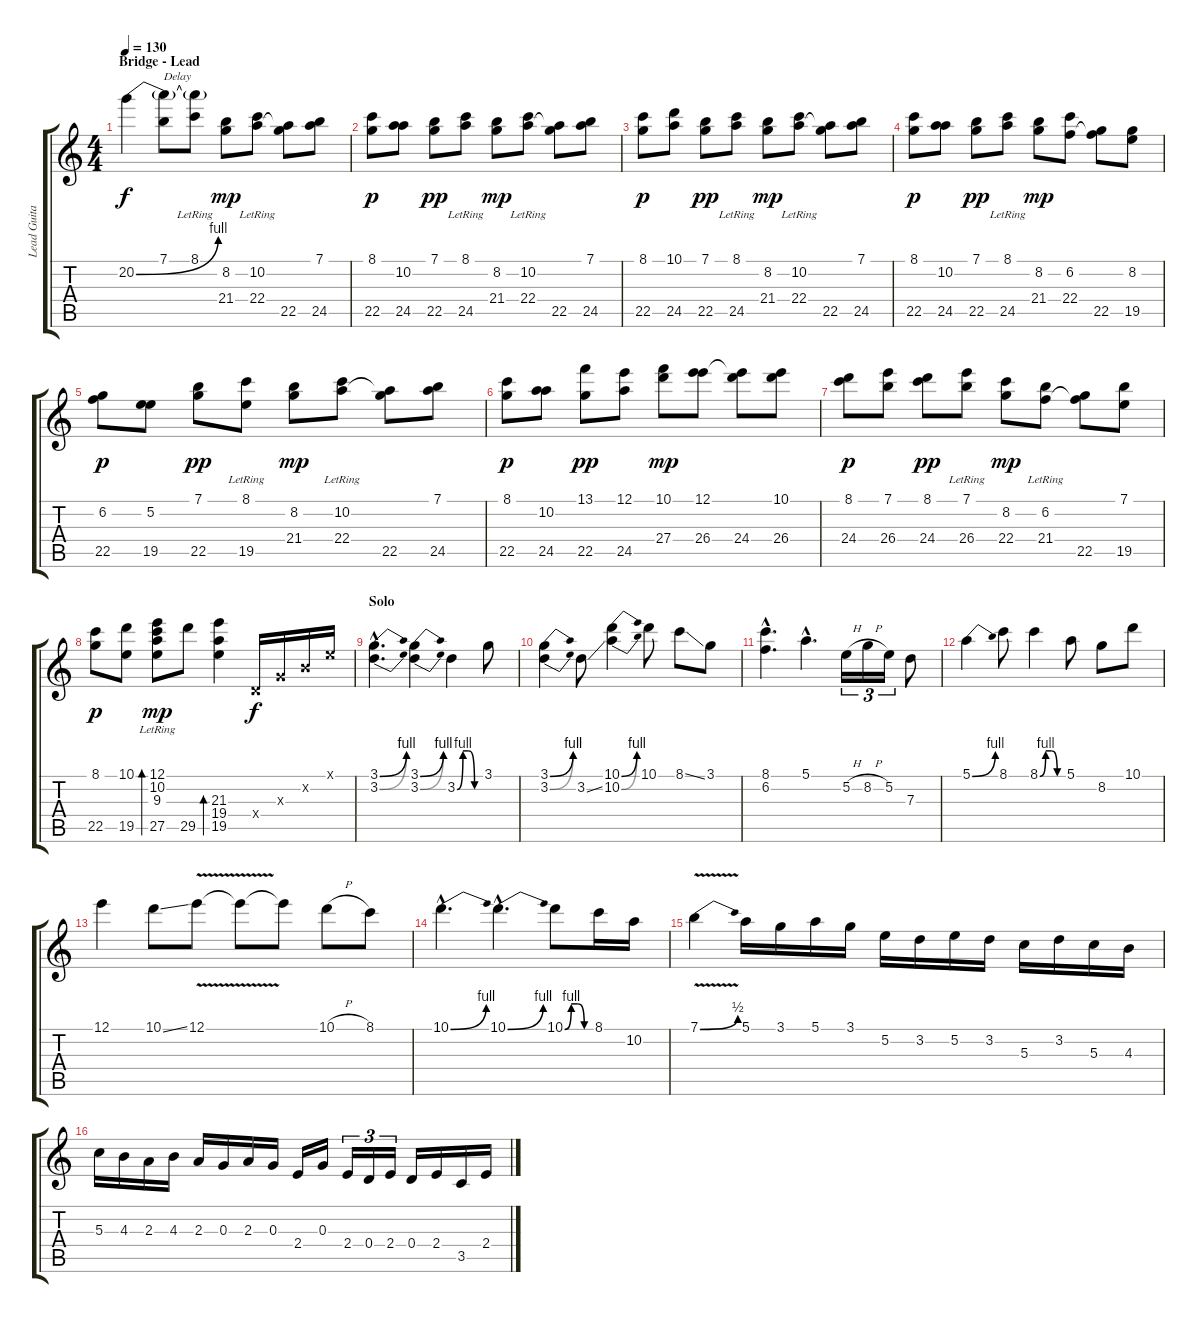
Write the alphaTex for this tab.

\track ("Lead Guitar" "Lead Guita") {instrument overdrivenguitar}
\staff {score tabs}
\tuning (E4 B3 G3 D3 A2 E2) {hide}
\ts (4 4)
\section ("" "Bridge - Lead")
\tempo 130
\clef g2
\ks c
20.2{be (bend 0 0 60 4)}.4{dy f} (7.1 20.2{t}).8{txt "Delay" volume 7 balance 14 instrument electricguitarjazz} (8.1{lr} 20.2{t}).8 (8.2 21.4).8{dy mp} (10.2{lr} 22.4).8 (10.2{t} 22.5).8 (7.1 24.5).8 |
(8.1 22.5).8{dy p} (10.2 24.5).8 (7.1 22.5).8{dy pp} (8.1{lr} 24.5).8 (8.2 21.4).8{dy mp} (10.2{lr} 22.4).8 (10.2{t} 22.5).8 (7.1 24.5).8 |
(8.1 22.5).8{dy p} (10.1 24.5).8 (7.1 22.5).8{dy pp} (8.1{lr} 24.5).8 (8.2 21.4).8{dy mp} (10.2{lr} 22.4).8 (10.2{t} 22.5).8 (7.1 24.5).8 |
(8.1 22.5).8{dy p} (10.2 24.5).8 (7.1 22.5).8{dy pp} (8.1{lr} 24.5).8 (8.2 21.4).8{dy mp} (6.2 22.4).8 (6.2{t} 22.5).8 (8.2 19.5).8 |
(6.2 22.5).8{dy p} (5.2 19.5).8 (7.1 22.5).8{dy pp} (8.1{lr} 19.5).8 (8.2 21.4).8{dy mp} (10.2{lr} 22.4).8 (10.2{t} 22.5).8 (7.1 24.5).8 |
(8.1 22.5).8{dy p} (10.2 24.5).8 (13.1 22.5).8{dy pp} (12.1 24.5).8 (10.1 27.4).8{dy mp} (12.1 26.4).8 (12.1{t} 24.4).8 (10.1 26.4).8 |
(8.1 24.4).8{dy p} (7.1 26.4).8 (8.1 24.4).8{dy pp} (7.1{lr} 26.4).8 (8.2 22.4).8{dy mp} (6.2{lr} 21.4).8 (6.2{t} 22.5).8 (7.1 19.5).8 |
(8.1 22.5).8{dy p} (10.1 19.5).8 (12.1{lr} 10.2{lr} 9.3{lr} 27.5).8{bd 120 dy mp} 29.5.8 (21.3 19.4 19.5).4{bd 120} 0.4{x}.16{dy f volume 14 balance 1 instrument overdrivenguitar} 0.3{x}.16 0.2{x}.16 0.1{x}.16 |
\section ("" "Solo")
(3.1{be (bend 0 0 60 4) hac} 3.2{be (bend 0 0 60 4) hac}).4{d} (3.1{be (bend 0 0 60 4)} 3.2{be (bend 0 0 60 4)}).4 3.2{be (custom 0 0 15 4 30 4 45 0 60 0)}.4 3.1.8 |
(3.1{be (bend 0 0 60 4)} 3.2{be (bend 0 0 60 4)}).4 3.2{ss}.8 (10.1{be (bend 0 0 60 4)} 10.2{be (bend 0 0 60 4)}).4 10.1.8 8.1{ss}.8 3.1.8 |
(8.1{hac} 6.2{hac}).4{d} 5.1{hac}.4{d} 5.2{h}.16{tu (3 2)} 8.2{h}.16{tu (3 2)} 5.2.16{tu (3 2)} 7.3.8 |
5.1{be (bend 0 0 60 4)}.4 8.1.8 8.1{be (custom 0 0 15 4 30 4 45 0 60 0)}.4 5.1.8 8.2.8 10.1.8 |
12.1.4 10.1{ss}.8 12.1{v}.8 12.1{t}.8 12.1{t}.8 10.1{h}.8 8.1.8 |
10.1{be (bend 0 0 60 4) hac}.4{d} 10.1{be (bend 0 0 60 4) hac}.4{d} 10.1{be (custom 0 0 15 4 30 4 45 0 60 0)}.8 8.1.16 10.2.16 |
7.1{be (bend 0 0 60 2) v}.4 5.1.16 3.1.16 5.1.16 3.1.16 5.2.16 3.2.16 5.2.16 3.2.16 5.3.16 3.2.16 5.3.16 4.3.16 |
5.3.16 4.3.16 2.3.16 4.3.16 2.3.16 0.3.16 2.3.16 0.3.16 2.4.16 0.3.16 2.4.16{tu (3 2)} 0.4.16{tu (3 2)} 2.4.16{tu (3 2)} 0.4.16 2.4.16 3.5.16 2.4{ss}.16
